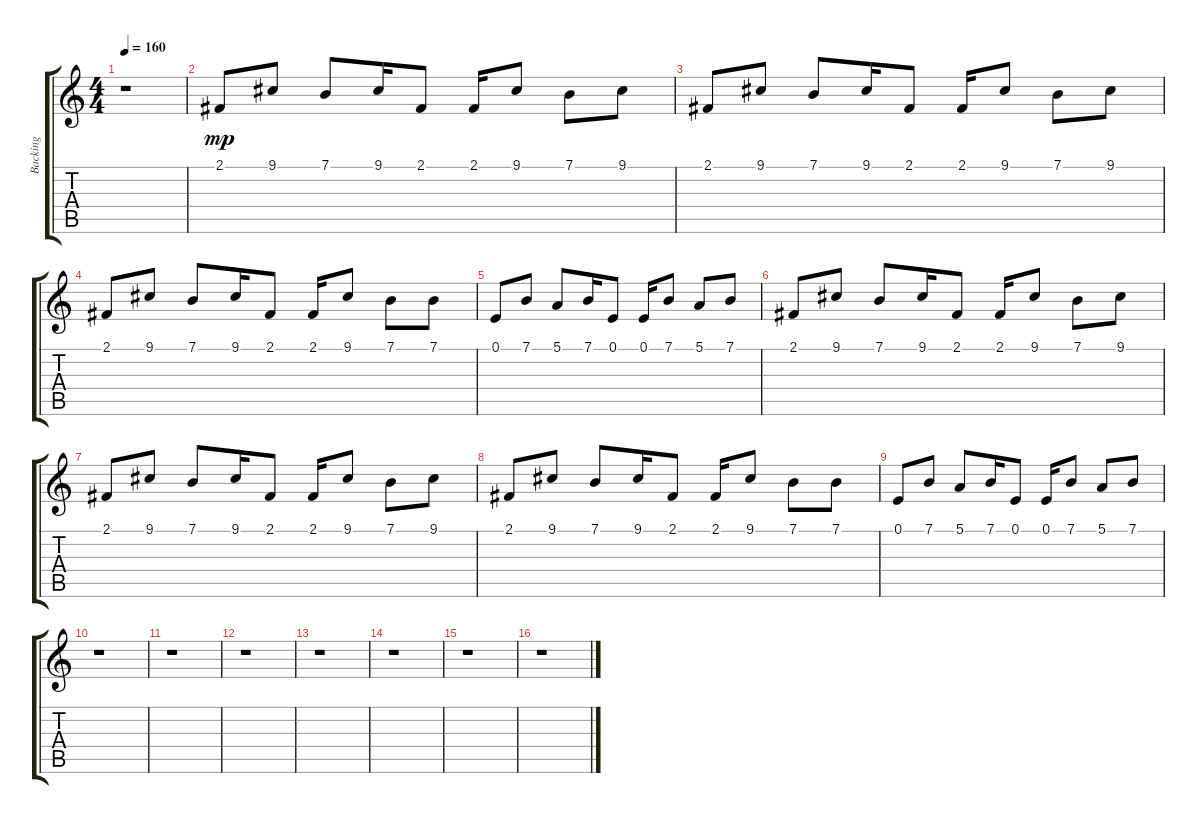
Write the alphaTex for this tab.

\track ("Backing" "Backing") {instrument lead2sawtooth}
\staff {score tabs}
\tuning (E4 B3 G3 D3 A2 E2) {hide}
\ts (4 4)
\tempo 160
\clef g2
\ks c
r.1{dy mp} |
2.1.8 9.1.8 7.1.8 9.1.16 2.1.8 2.1.16 9.1.8 7.1.8 9.1.8 |
2.1.8 9.1.8 7.1.8 9.1.16 2.1.8 2.1.16 9.1.8 7.1.8 9.1.8 |
2.1.8 9.1.8 7.1.8 9.1.16 2.1.8 2.1.16 9.1.8 7.1.8 7.1.8 |
0.1.8 7.1.8 5.1.8 7.1.16 0.1.8 0.1.16 7.1.8 5.1.8 7.1.8 |
2.1.8 9.1.8 7.1.8 9.1.16 2.1.8 2.1.16 9.1.8 7.1.8 9.1.8 |
2.1.8 9.1.8 7.1.8 9.1.16 2.1.8 2.1.16 9.1.8 7.1.8 9.1.8 |
2.1.8 9.1.8 7.1.8 9.1.16 2.1.8 2.1.16 9.1.8 7.1.8 7.1.8 |
0.1.8 7.1.8 5.1.8 7.1.16 0.1.8 0.1.16 7.1.8 5.1.8 7.1.8 |
r.1 |
r.1 |
r.1 |
r.1 |
r.1 |
r.1 |
r.1
